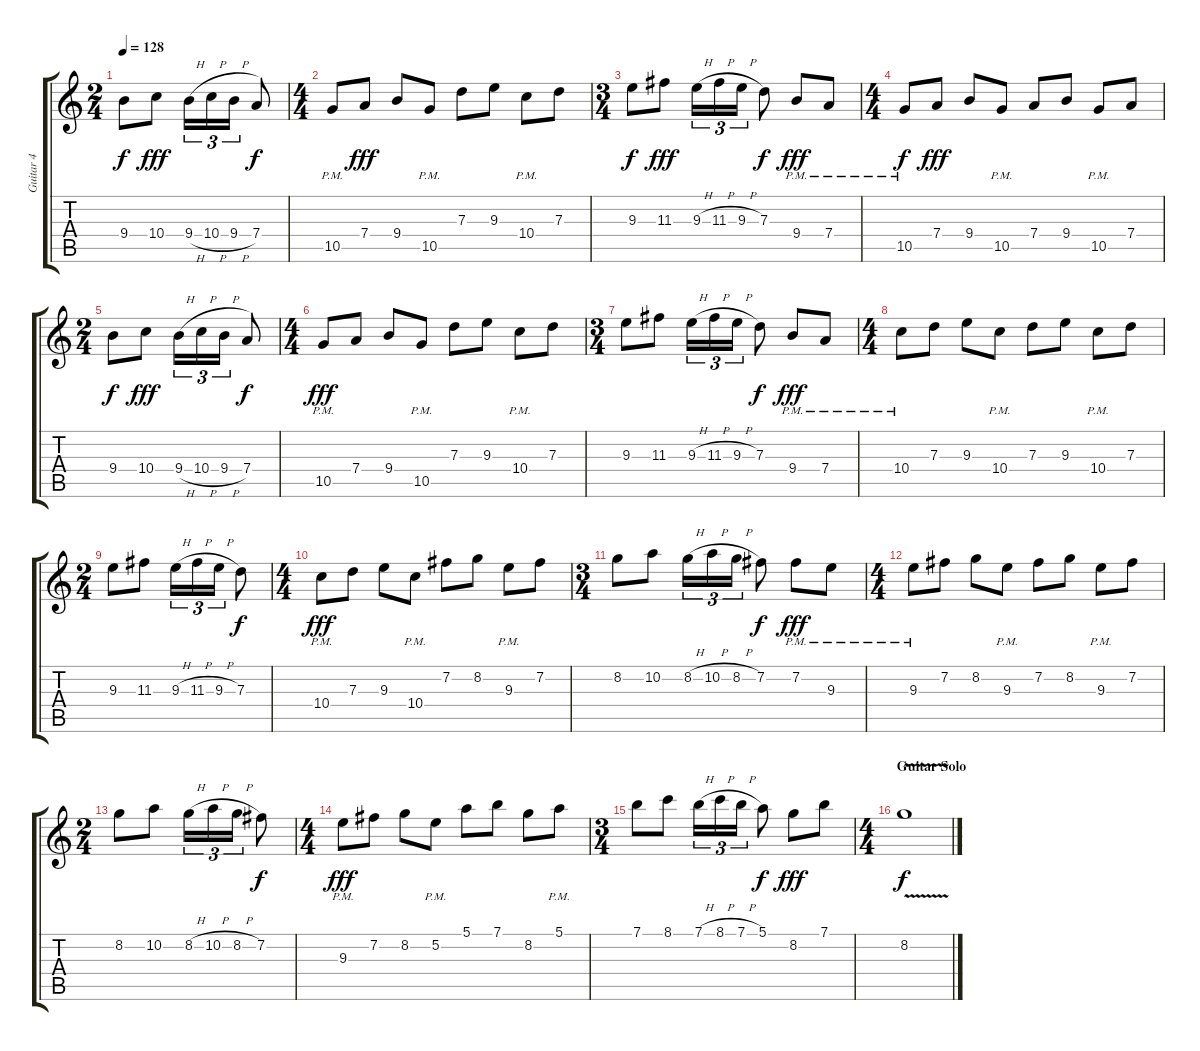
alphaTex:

\track ("Guitar 4" "Guitar 4") {instrument overdrivenguitar}
\staff {score tabs}
\tuning (E4 B3 G3 D3 A2 E2) {hide}
\ts (2 4)
\tempo 128
\clef g2
\ks c
9.4.8{dy f} 10.4.8{dy fff} 9.4{h}.16{tu (3 2)} 10.4{h}.16{tu (3 2)} 9.4{h}.16{tu (3 2)} 7.4.8{dy f} |
\ts (4 4)
10.5{pm}.8 7.4.8{dy fff} 9.4.8 10.5{pm}.8 7.3.8 9.3.8 10.4{pm}.8 7.3.8 |
\ts (3 4)
9.3.8{dy f} 11.3.8{dy fff} 9.3{h}.16{tu (3 2)} 11.3{h}.16{tu (3 2)} 9.3{h}.16{tu (3 2)} 7.3.8{dy f} 9.4{pm}.8{dy fff} 7.4{pm}.8 |
\ts (4 4)
10.5{pm}.8{dy f} 7.4.8{dy fff} 9.4.8 10.5{pm}.8 7.4.8 9.4.8 10.5{pm}.8 7.4.8 |
\ts (2 4)
9.4.8{dy f} 10.4.8{dy fff} 9.4{h}.16{tu (3 2)} 10.4{h}.16{tu (3 2)} 9.4{h}.16{tu (3 2)} 7.4.8{dy f} |
\ts (4 4)
10.5{pm}.8{dy fff} 7.4.8 9.4.8 10.5{pm}.8 7.3.8 9.3.8 10.4{pm}.8 7.3.8 |
\ts (3 4)
9.3.8 11.3.8 9.3{h}.16{tu (3 2)} 11.3{h}.16{tu (3 2)} 9.3{h}.16{tu (3 2)} 7.3.8{dy f} 9.4{pm}.8{dy fff} 7.4{pm}.8 |
\ts (4 4)
10.4{pm}.8 7.3.8 9.3.8 10.4{pm}.8 7.3.8 9.3.8 10.4{pm}.8 7.3.8 |
\ts (2 4)
9.3.8 11.3.8 9.3{h}.16{tu (3 2)} 11.3{h}.16{tu (3 2)} 9.3{h}.16{tu (3 2)} 7.3.8{dy f} |
\ts (4 4)
10.4{pm}.8{dy fff} 7.3.8 9.3.8 10.4{pm}.8 7.2.8 8.2.8 9.3{pm}.8 7.2.8 |
\ts (3 4)
8.2.8 10.2.8 8.2{h}.16{tu (3 2)} 10.2{h}.16{tu (3 2)} 8.2{h}.16{tu (3 2)} 7.2.8{dy f} 7.2{pm}.8{dy fff} 9.3{pm}.8 |
\ts (4 4)
9.3{pm}.8 7.2.8 8.2.8 9.3{pm}.8 7.2.8 8.2.8 9.3{pm}.8 7.2.8 |
\ts (2 4)
8.2.8 10.2.8 8.2{h}.16{tu (3 2)} 10.2{h}.16{tu (3 2)} 8.2{h}.16{tu (3 2)} 7.2.8{dy f} |
\ts (4 4)
9.3{pm}.8{dy fff} 7.2.8 8.2.8 5.2{pm}.8 5.1.8 7.1.8 8.2.8 5.1{pm}.8 |
\ts (3 4)
7.1.8 8.1.8 7.1{h}.16{tu (3 2)} 8.1{h}.16{tu (3 2)} 7.1{h}.16{tu (3 2)} 5.1.8{dy f} 8.2.8{dy fff} 7.1.8 |
\ts (4 4)
\section ("" "Guitar Solo")
8.2{v}.1{dy f}
